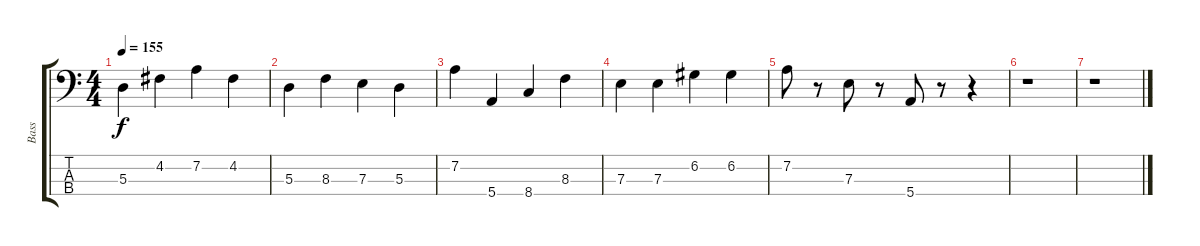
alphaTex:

\track ("Bass" "Bass") {instrument electricbassfinger}
\staff {score tabs}
\tuning (G2 D2 A1 E1) {hide}
\ts (4 4)
\tempo 155
\clef f4
\ks c
5.3.4{dy f} 4.2.4 7.2.4 4.2.4 |
5.3.4 8.3.4 7.3.4 5.3.4 |
7.2.4 5.4.4 8.4.4 8.3.4 |
7.3.4 7.3.4 6.2.4 6.2.4 |
7.2.8 r.8 7.3.8 r.8 5.4.8 r.8 r.4 |
r.1 |
r.1
